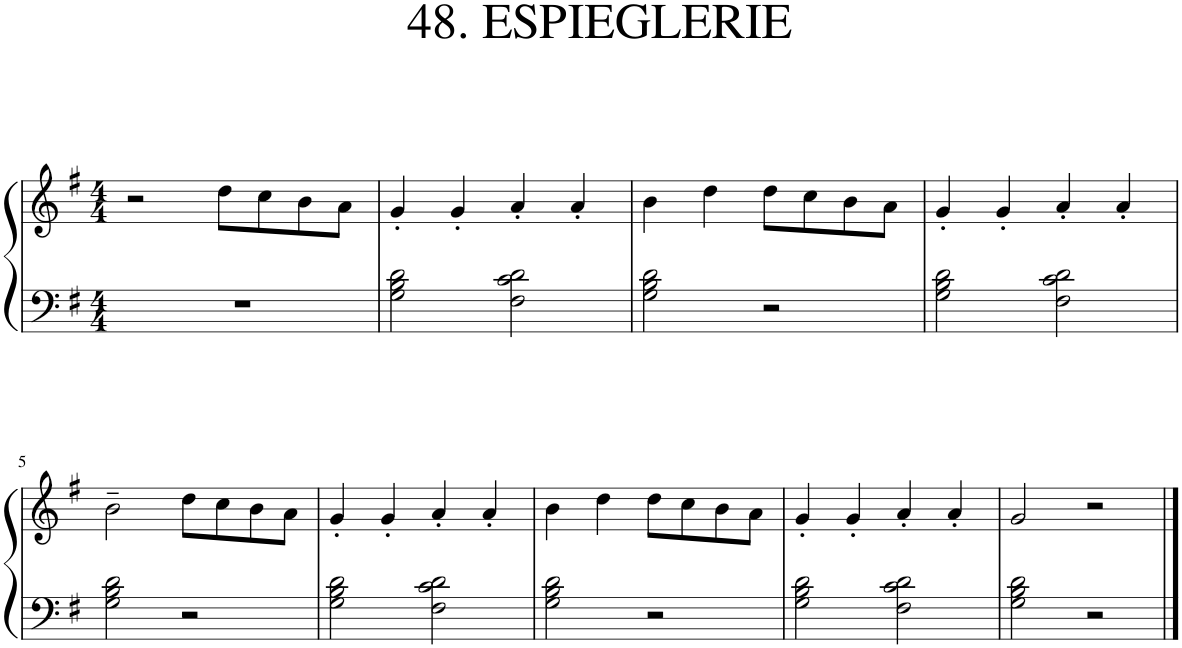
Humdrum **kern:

**kern	**kern
*part1	*part1
*staff2	*staff1
*I"Piano	*
*I'Pno.	*
*clefF4	*clefG2
*k[f#]	*k[f#]
*M4/4	*M4/4
=1	=1
1r	2r
.	8dd\L
.	8cc\
.	8b\
.	8a\J
=2	=2
2G\ 2B\ 2d\	4g'/
.	4g'/
2F#\ 2c\ 2d\	4a'/
.	4a'/
=3	=3
2G\ 2B\ 2d\	4b\
.	4dd\
2r	8dd\L
.	8cc\
.	8b\
.	8a\J
=4	=4
2G\ 2B\ 2d\	4g'/
.	4g'/
2F#\ 2c\ 2d\	4a'/
.	4a'/
!!LO:LB:g=z
=5	=5
2G\ 2B\ 2d\	2b~\
2r	8dd\L
.	8cc\
.	8b\
.	8a\J
=6	=6
2G\ 2B\ 2d\	4g'/
.	4g'/
2F#\ 2c\ 2d\	4a'/
.	4a'/
=7	=7
2G\ 2B\ 2d\	4b\
.	4dd\
2r	8dd\L
.	8cc\
.	8b\
.	8a\J
=8	=8
2G\ 2B\ 2d\	4g'/
.	4g'/
2F#\ 2c\ 2d\	4a'/
.	4a'/
=9	=9
2G\ 2B\ 2d\	2g/
2r	2r
==	==
*-	*-
